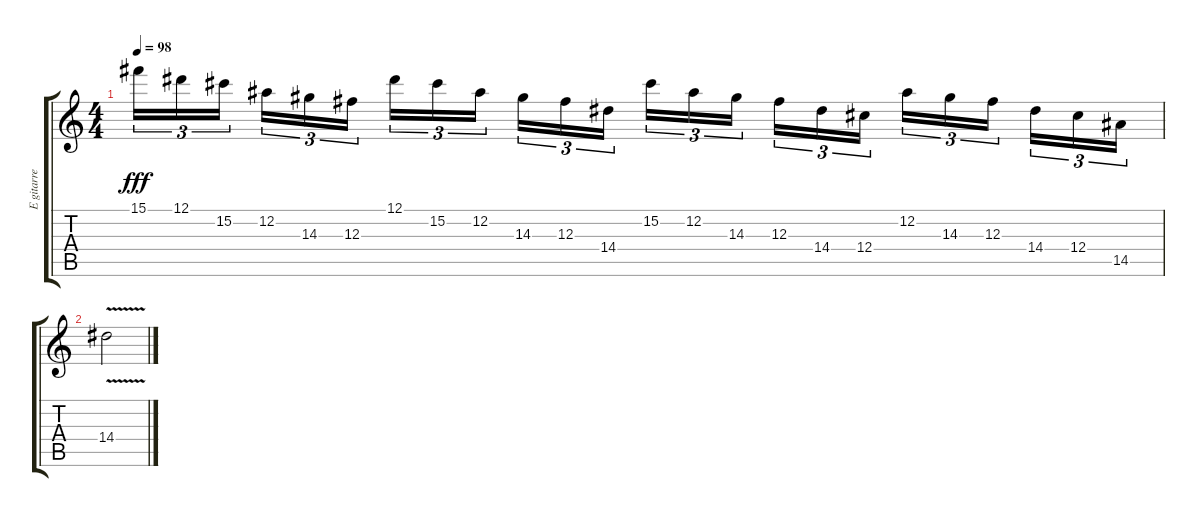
\track ("E gitarre solo" "E gitarre ") {instrument distortionguitar bank 255}
\staff {score tabs}
\tuning (Eb4 Bb3 Gb3 Db3 Ab2 Eb2) {hide}
\ts (4 4)
\tempo 98
\clef g2
\ks c
15.1.16{tu (3 2) dy fff} 12.1.16{tu (3 2)} 15.2.16{tu (3 2) beam splitsecondary} 12.2.16{tu (3 2)} 14.3.16{tu (3 2)} 12.3.16{tu (3 2)} 12.1.16{tu (3 2)} 15.2.16{tu (3 2)} 12.2.16{tu (3 2) beam splitsecondary} 14.3.16{tu (3 2)} 12.3.16{tu (3 2)} 14.4.16{tu (3 2)} 15.2.16{tu (3 2)} 12.2.16{tu (3 2)} 14.3.16{tu (3 2) beam splitsecondary} 12.3.16{tu (3 2)} 14.4.16{tu (3 2)} 12.4.16{tu (3 2)} 12.2.16{tu (3 2)} 14.3.16{tu (3 2)} 12.3.16{tu (3 2) beam splitsecondary} 14.4.16{tu (3 2)} 12.4.16{tu (3 2)} 14.5.16{tu (3 2)} |
14.4{v}.2
